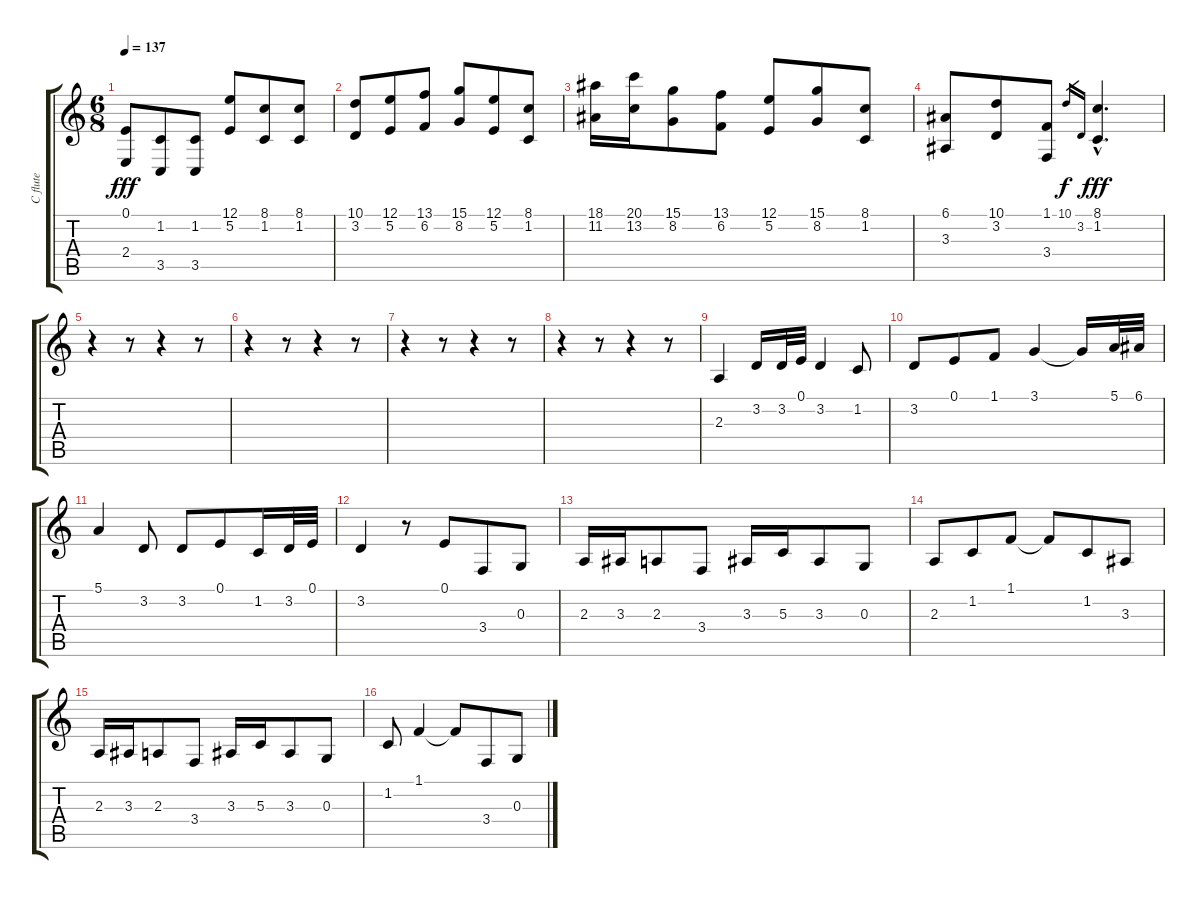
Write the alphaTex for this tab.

\track ("C flute" "C flute") {instrument flute}
\staff {score tabs}
\tuning (E4 B3 G3 D3 A2 E2) {hide}
\ts (6 8)
\tempo 137
\clef g2
\ks c
(0.1 2.4).8{dy fff} (1.2 3.5).8 (1.2 3.5).8 (12.1 5.2).8 (8.1 1.2).8 (8.1 1.2).8 |
(10.1 3.2).8 (12.1 5.2).8 (13.1 6.2).8 (15.1 8.2).8 (12.1 5.2).8 (8.1 1.2).8 |
(18.1 11.2).16 (20.1 13.2).16 (15.1 8.2).8 (13.1 6.2).8 (12.1 5.2).8 (15.1 8.2).8 (8.1 1.2).8 |
(6.1 3.3).8 (10.1 3.2).8 (1.1 3.4).8 10.1.16{gr dy f} 3.2.16{gr} (8.1{hac} 1.2{hac}).4{d dy fff} |
r.4 r.8 r.4 r.8 |
r.4 r.8 r.4 r.8 |
r.4 r.8 r.4 r.8 |
r.4 r.8 r.4 r.8 |
2.3.4 3.2.16 3.2.32 0.1.32 3.2.4 1.2.8 |
3.2.8 0.1.8 1.1.8 3.1.4 3.1{t}.16 5.1.32 6.1.32 |
5.1.4 3.2.8 3.2.8 0.1.8 1.2.16 3.2.32 0.1.32 |
3.2.4 r.8 0.1.8 3.4.8 0.3.8 |
2.3.16 3.3.16 2.3.8 3.4.8 3.3.16 5.3.16 3.3.8 0.3.8 |
2.3.8 1.2.8 1.1.8 1.1{t}.8 1.2.8 3.3.8 |
2.3.16 3.3.16 2.3.8 3.4.8 3.3.16 5.3.16 3.3.8 0.3.8 |
1.2.8 1.1.4 1.1{t}.8 3.4.8 0.3.8
